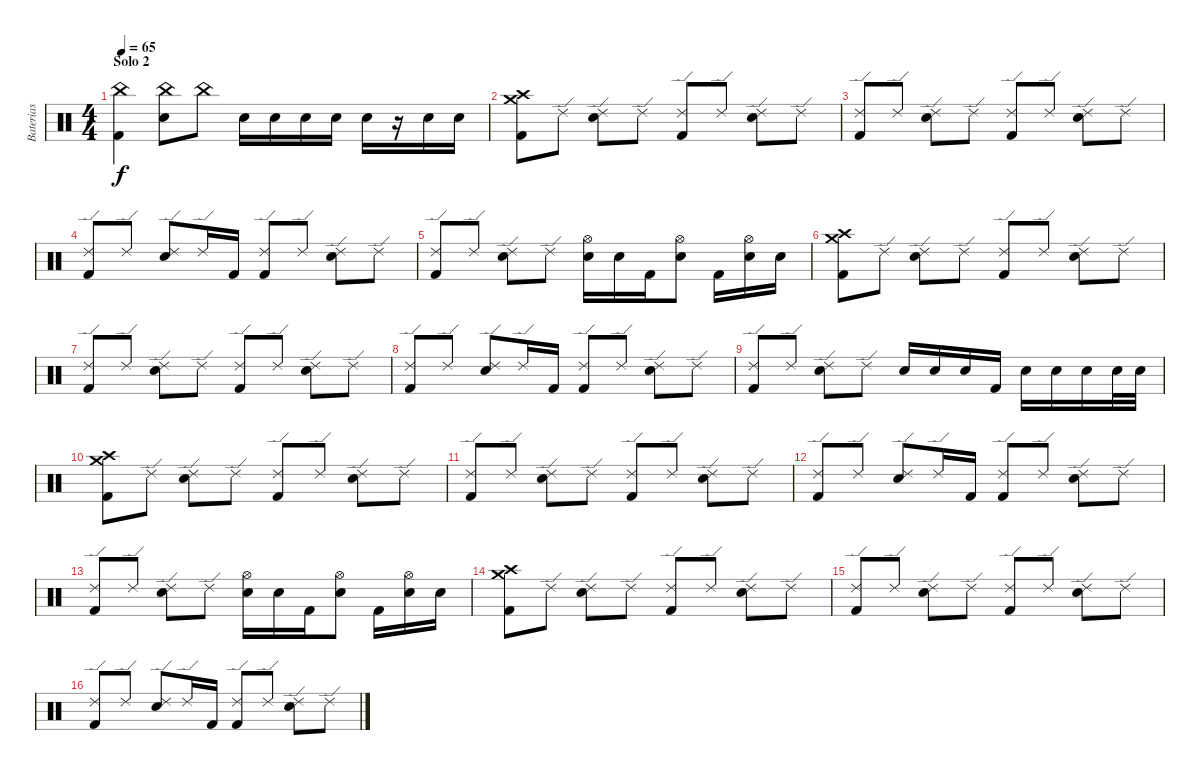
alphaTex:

\track ("Baterias" "Baterias") {instrument percussion}
\staff {score}
\articulation defaults
\ts (4 4)
\section ("" "Solo 2")
\tempo 65
\clef neutral
\ks c
("China (hit)" "Kick (hit) 2").4{dy f} ("China (hit)" "Snare (hit) 2").8 "China (hit)".8 "Snare (hit) 2".16 "Snare (hit) 2".16 "Snare (hit) 2".16 "Snare (hit) 2".16 "Snare (hit) 2".16 r.16 "Snare (hit) 2".16 "Snare (hit) 2".16 |
("Crash medium (hit)" "Crash high (hit)" "Kick (hit) 2").8 "Ride (edge) 2".8 ("Ride (edge) 2" "Snare (hit) 2").8 "Ride (edge) 2".8 ("Ride (edge) 2" "Kick (hit) 2").8 "Ride (edge) 2".8 ("Ride (edge) 2" "Snare (hit) 2").8 "Ride (edge) 2".8 |
("Ride (edge) 2" "Kick (hit) 2").8 "Ride (edge) 2".8 ("Ride (edge) 2" "Snare (hit) 2").8 "Ride (edge) 2".8 ("Ride (edge) 2" "Kick (hit) 2").8 "Ride (edge) 2".8 ("Ride (edge) 2" "Snare (hit) 2").8 "Ride (edge) 2".8 |
("Ride (edge) 2" "Kick (hit) 2").8 "Ride (edge) 2".8 ("Ride (edge) 2" "Snare (hit) 2").8 "Ride (edge) 2".16 "Kick (hit) 2".16 ("Ride (edge) 2" "Kick (hit) 2").8 "Ride (edge) 2".8 ("Ride (edge) 2" "Snare (hit) 2").8 "Ride (edge) 2".8 |
("Ride (edge) 2" "Kick (hit) 2").8 "Ride (edge) 2".8 ("Ride (edge) 2" "Snare (hit) 2").8 "Ride (edge) 2".8 ("Hi-Hat (open)" "Snare (hit) 2").16 "Snare (hit) 2".16 "Kick (hit) 2".16 ("Hi-Hat (open)" "Snare (hit) 2").8 "Kick (hit) 2".16 ("Hi-Hat (open)" "Snare (hit) 2").16 "Snare (hit) 2".16 |
("Crash medium (hit)" "Crash high (hit)" "Kick (hit) 2").8 "Ride (edge) 2".8 ("Ride (edge) 2" "Snare (hit) 2").8 "Ride (edge) 2".8 ("Ride (edge) 2" "Kick (hit) 2").8 "Ride (edge) 2".8 ("Ride (edge) 2" "Snare (hit) 2").8 "Ride (edge) 2".8 |
("Ride (edge) 2" "Kick (hit) 2").8 "Ride (edge) 2".8 ("Ride (edge) 2" "Snare (hit) 2").8 "Ride (edge) 2".8 ("Ride (edge) 2" "Kick (hit) 2").8 "Ride (edge) 2".8 ("Ride (edge) 2" "Snare (hit) 2").8 "Ride (edge) 2".8 |
("Ride (edge) 2" "Kick (hit) 2").8 "Ride (edge) 2".8 ("Ride (edge) 2" "Snare (hit) 2").8 "Ride (edge) 2".16 "Kick (hit) 2".16 ("Ride (edge) 2" "Kick (hit) 2").8 "Ride (edge) 2".8 ("Ride (edge) 2" "Snare (hit) 2").8 "Ride (edge) 2".8 |
("Ride (edge) 2" "Kick (hit) 2").8 "Ride (edge) 2".8 ("Ride (edge) 2" "Snare (hit) 2").8 "Ride (edge) 2".8 "Snare (hit) 2".16 "Snare (hit) 2".16 "Snare (hit) 2".16 "Kick (hit) 2".16 "Snare (hit) 2".16 "Snare (hit) 2".16 "Snare (hit) 2".16 "Snare (hit) 2".32 "Snare (hit) 2".32 |
("Crash medium (hit)" "Crash high (hit)" "Kick (hit) 2").8 "Ride (edge) 2".8 ("Ride (edge) 2" "Snare (hit) 2").8 "Ride (edge) 2".8 ("Ride (edge) 2" "Kick (hit) 2").8 "Ride (edge) 2".8 ("Ride (edge) 2" "Snare (hit) 2").8 "Ride (edge) 2".8 |
("Ride (edge) 2" "Kick (hit) 2").8 "Ride (edge) 2".8 ("Ride (edge) 2" "Snare (hit) 2").8 "Ride (edge) 2".8 ("Ride (edge) 2" "Kick (hit) 2").8 "Ride (edge) 2".8 ("Ride (edge) 2" "Snare (hit) 2").8 "Ride (edge) 2".8 |
("Ride (edge) 2" "Kick (hit) 2").8 "Ride (edge) 2".8 ("Ride (edge) 2" "Snare (hit) 2").8 "Ride (edge) 2".16 "Kick (hit) 2".16 ("Ride (edge) 2" "Kick (hit) 2").8 "Ride (edge) 2".8 ("Ride (edge) 2" "Snare (hit) 2").8 "Ride (edge) 2".8 |
("Ride (edge) 2" "Kick (hit) 2").8 "Ride (edge) 2".8 ("Ride (edge) 2" "Snare (hit) 2").8 "Ride (edge) 2".8 ("Hi-Hat (open)" "Snare (hit) 2").16 "Snare (hit) 2".16 "Kick (hit) 2".16 ("Hi-Hat (open)" "Snare (hit) 2").8 "Kick (hit) 2".16 ("Hi-Hat (open)" "Snare (hit) 2").16 "Snare (hit) 2".16 |
("Crash medium (hit)" "Crash high (hit)" "Kick (hit) 2").8 "Ride (edge) 2".8 ("Ride (edge) 2" "Snare (hit) 2").8 "Ride (edge) 2".8 ("Ride (edge) 2" "Kick (hit) 2").8 "Ride (edge) 2".8 ("Ride (edge) 2" "Snare (hit) 2").8 "Ride (edge) 2".8 |
("Ride (edge) 2" "Kick (hit) 2").8 "Ride (edge) 2".8 ("Ride (edge) 2" "Snare (hit) 2").8 "Ride (edge) 2".8 ("Ride (edge) 2" "Kick (hit) 2").8 "Ride (edge) 2".8 ("Ride (edge) 2" "Snare (hit) 2").8 "Ride (edge) 2".8 |
("Ride (edge) 2" "Kick (hit) 2").8 "Ride (edge) 2".8 ("Ride (edge) 2" "Snare (hit) 2").8 "Ride (edge) 2".16 "Kick (hit) 2".16 ("Ride (edge) 2" "Kick (hit) 2").8 "Ride (edge) 2".8 ("Ride (edge) 2" "Snare (hit) 2").8 "Ride (edge) 2".8
